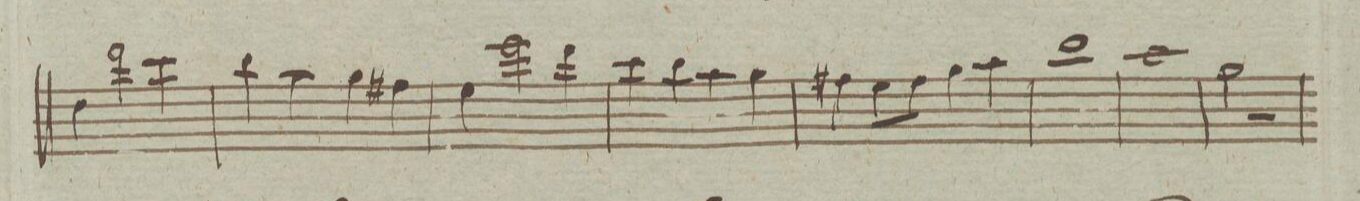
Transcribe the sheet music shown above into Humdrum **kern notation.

**kern	**dynam
*I"Flauto Primo	*
*clefG2	*
*k[fncngn]	*
*met(c|)	*
*M2/2	*
4dd\	.
2ddd\	.
4ccc\	.
=59	=59
4bb\	.
4aa\	.
4gg\	.
4ff#X\	.
=60	=60
4ee\	.
2eee\	.
4ddd\	.
=61	=61
4ccc\	.
4bb\	.
4aa\	.
4gg\	.
=62	=62
4ff#X\	.
8ee\L	.
8ff#\J	.
4gg\	.
4aa\	.
=63	=63
1bb\	.
=64	=64
1aa\	.
=65	=65
2gg\	.
2r	.
=66	=66
*-	*-
